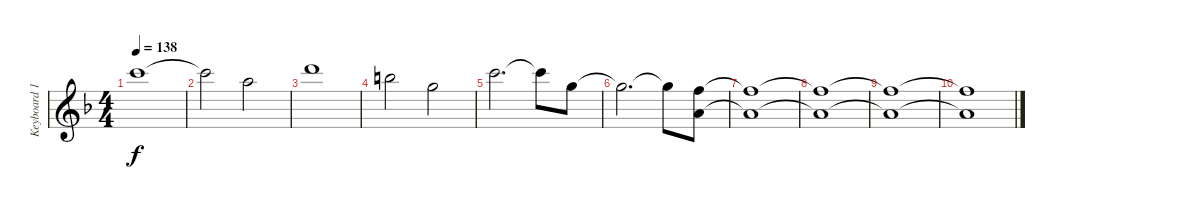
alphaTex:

\track ("Keyboard 1" "Keyboard 1") {instrument stringensemble1}
\staff {score}
\tuning (E4 B3 G3 D3 A2 E2) {hide}
\ts (4 4)
\tempo 138
\clef g2
\ks f
20.1.1{dy f} |
20.1{t}.2 17.1.2 |
22.1.1 |
19.1.2 20.2.2 |
20.1.2{d} 20.1{t}.8 20.2.8 |
20.2{t}.2{d} 20.2{t}.8 (13.1 14.3).8 |
(13.1{t} 14.3{t}).1 |
(13.1{t} 14.3{t}).1 |
(13.1{t} 14.3{t}).1 |
(13.1{t} 14.3{t}).1
